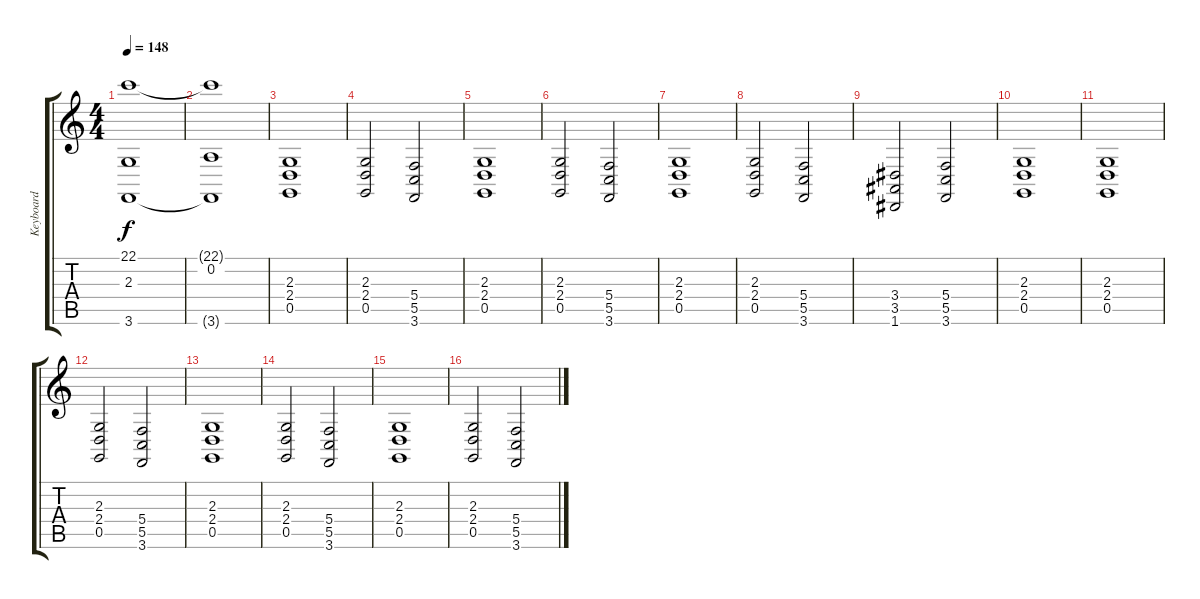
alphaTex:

\track ("Keyboard" "Keyboard") {instrument stringensemble1}
\staff {score tabs}
\tuning (D4 A3 F3 C3 G2 D2) {hide}
\ts (4 4)
\tempo 148
\clef g2
\ks c
(22.1{t} 2.3 3.6{t}).1{dy f volume 16} |
(22.1{t} 0.2 3.6{t}).1 |
(2.3 2.4 0.5).1{volume 16 instrument stringensemble1} |
(2.3 2.4 0.5).2 (5.4 5.5 3.6).2 |
(2.3 2.4 0.5).1 |
(2.3 2.4 0.5).2 (5.4 5.5 3.6).2 |
(2.3 2.4 0.5).1 |
(2.3 2.4 0.5).2 (5.4 5.5 3.6).2 |
(3.4 3.5 1.6).2 (5.4 5.5 3.6).2 |
(2.3 2.4 0.5).1 |
(2.3 2.4 0.5).1 |
(2.3 2.4 0.5).2 (5.4 5.5 3.6).2 |
(2.3 2.4 0.5).1 |
(2.3 2.4 0.5).2 (5.4 5.5 3.6).2 |
(2.3 2.4 0.5).1 |
(2.3 2.4 0.5).2 (5.4 5.5 3.6).2
